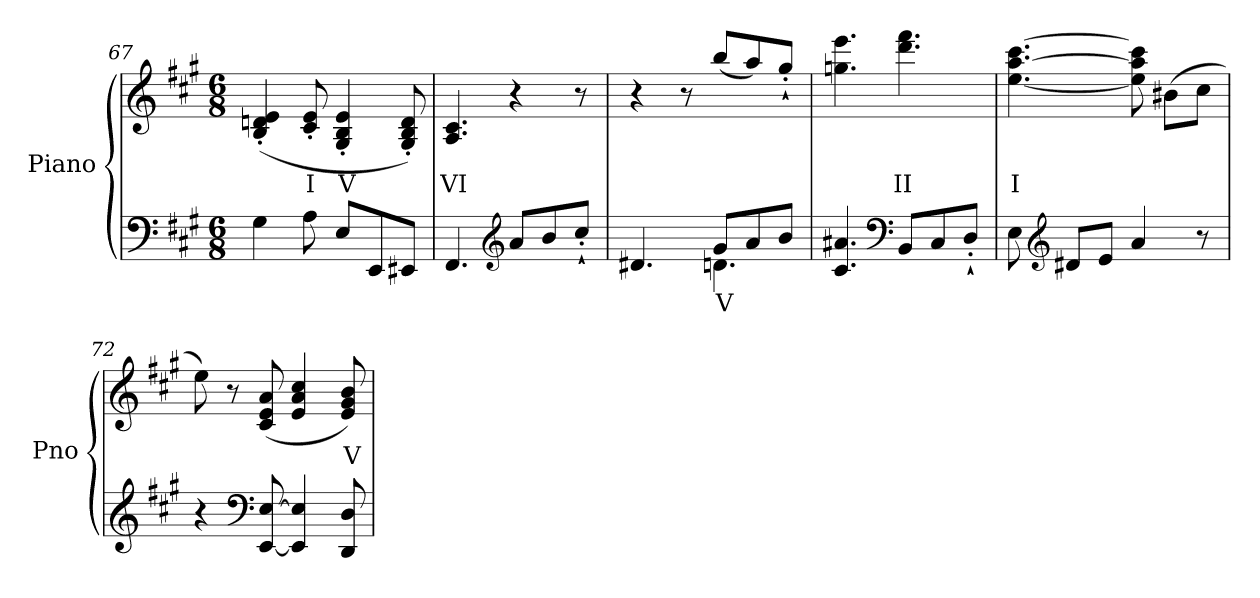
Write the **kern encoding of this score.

**kern	**text	**kern	**text
*part1	*part1	*part1	*part1
*staff2	*staff2	*staff1	*staff1
*I"Piano	*	*	*
*I'Pno	*	*	*
!!LO:LB:g=z
*clefF4	*	*clefG2	*
*k[f#c#g#]	*	*k[f#c#g#]	*
*M6/8	*	*M6/8	*
=67	=67	=67	=67
4G#\	.	(>4B/' 4dn/' 4e/'	.
!	!	!	!LO:LY:b
8A\	.	8c#/' 8e/'	I
!	!	!	!LO:LY:b
8E/L	.	4G#/' 4B/' 4e/'	V
8EE/	.	.	.
8EE#X/J	.	8G#/' 8B/' 8d/')	.
=68	=68	=68	=68
!	!	!	!LO:LY:b
4.FF#/	.	4.A/ 4.c#/	VI
*clefG2	*	*	*
8a/L	.	4r	.
8b/	.	.	.
8cc#'`/J	.	8r	.
=69	=69	=69	=69
*^	*	*	*
4.d#X/	4.ryy	.	4r	.
.	.	.	8r	.
!	!	!LO:LY:b	!	!
8g#/L	4.dn\	V	(<8bb/L	.
8a/	.	.	8aa/)	.
8b/J	.	.	8gg#'`/J	.
*v	*v	*	*	*
=70	=70	=70	=70
4.c#/ 4.a#X/	.	4.ggn\ 4.eee\	.
*clefF4	*	*	*
!	!	!	!LO:LY:b
8BB/L	.	4.ddd\ 4.fff#\	II
8C#/	.	.	.
8D'`/J	.	.	.
=71	=71	=71	=71
!	!	!	!LO:LY:b
8E\	.	[4.ee\ [4.aa\ [4.ccc#\	I
*clefG2	*	*	*
8d#X/L	.	.	.
8e/J	.	.	.
4a/	.	8ee\] 8aa\] 8ccc#\]	.
.	.	(>8b#X\L	.
8r	.	8cc#\J	.
=72	=72	=72	=72
4r	.	8ee\)	.
.	.	8r	.
*clefF4	*	*	*
[8EE/ [8E/	.	(<8c#/ 8e/ 8a/	.
4EE/] 4E/]	.	4e/ 4a/ 4cc#/	.
!	!	!	!LO:LY:b
8DD/ 8D/	.	8e/ 8g#/ 8b/)	V
=	=	=	=
*-	*-	*-	*-
